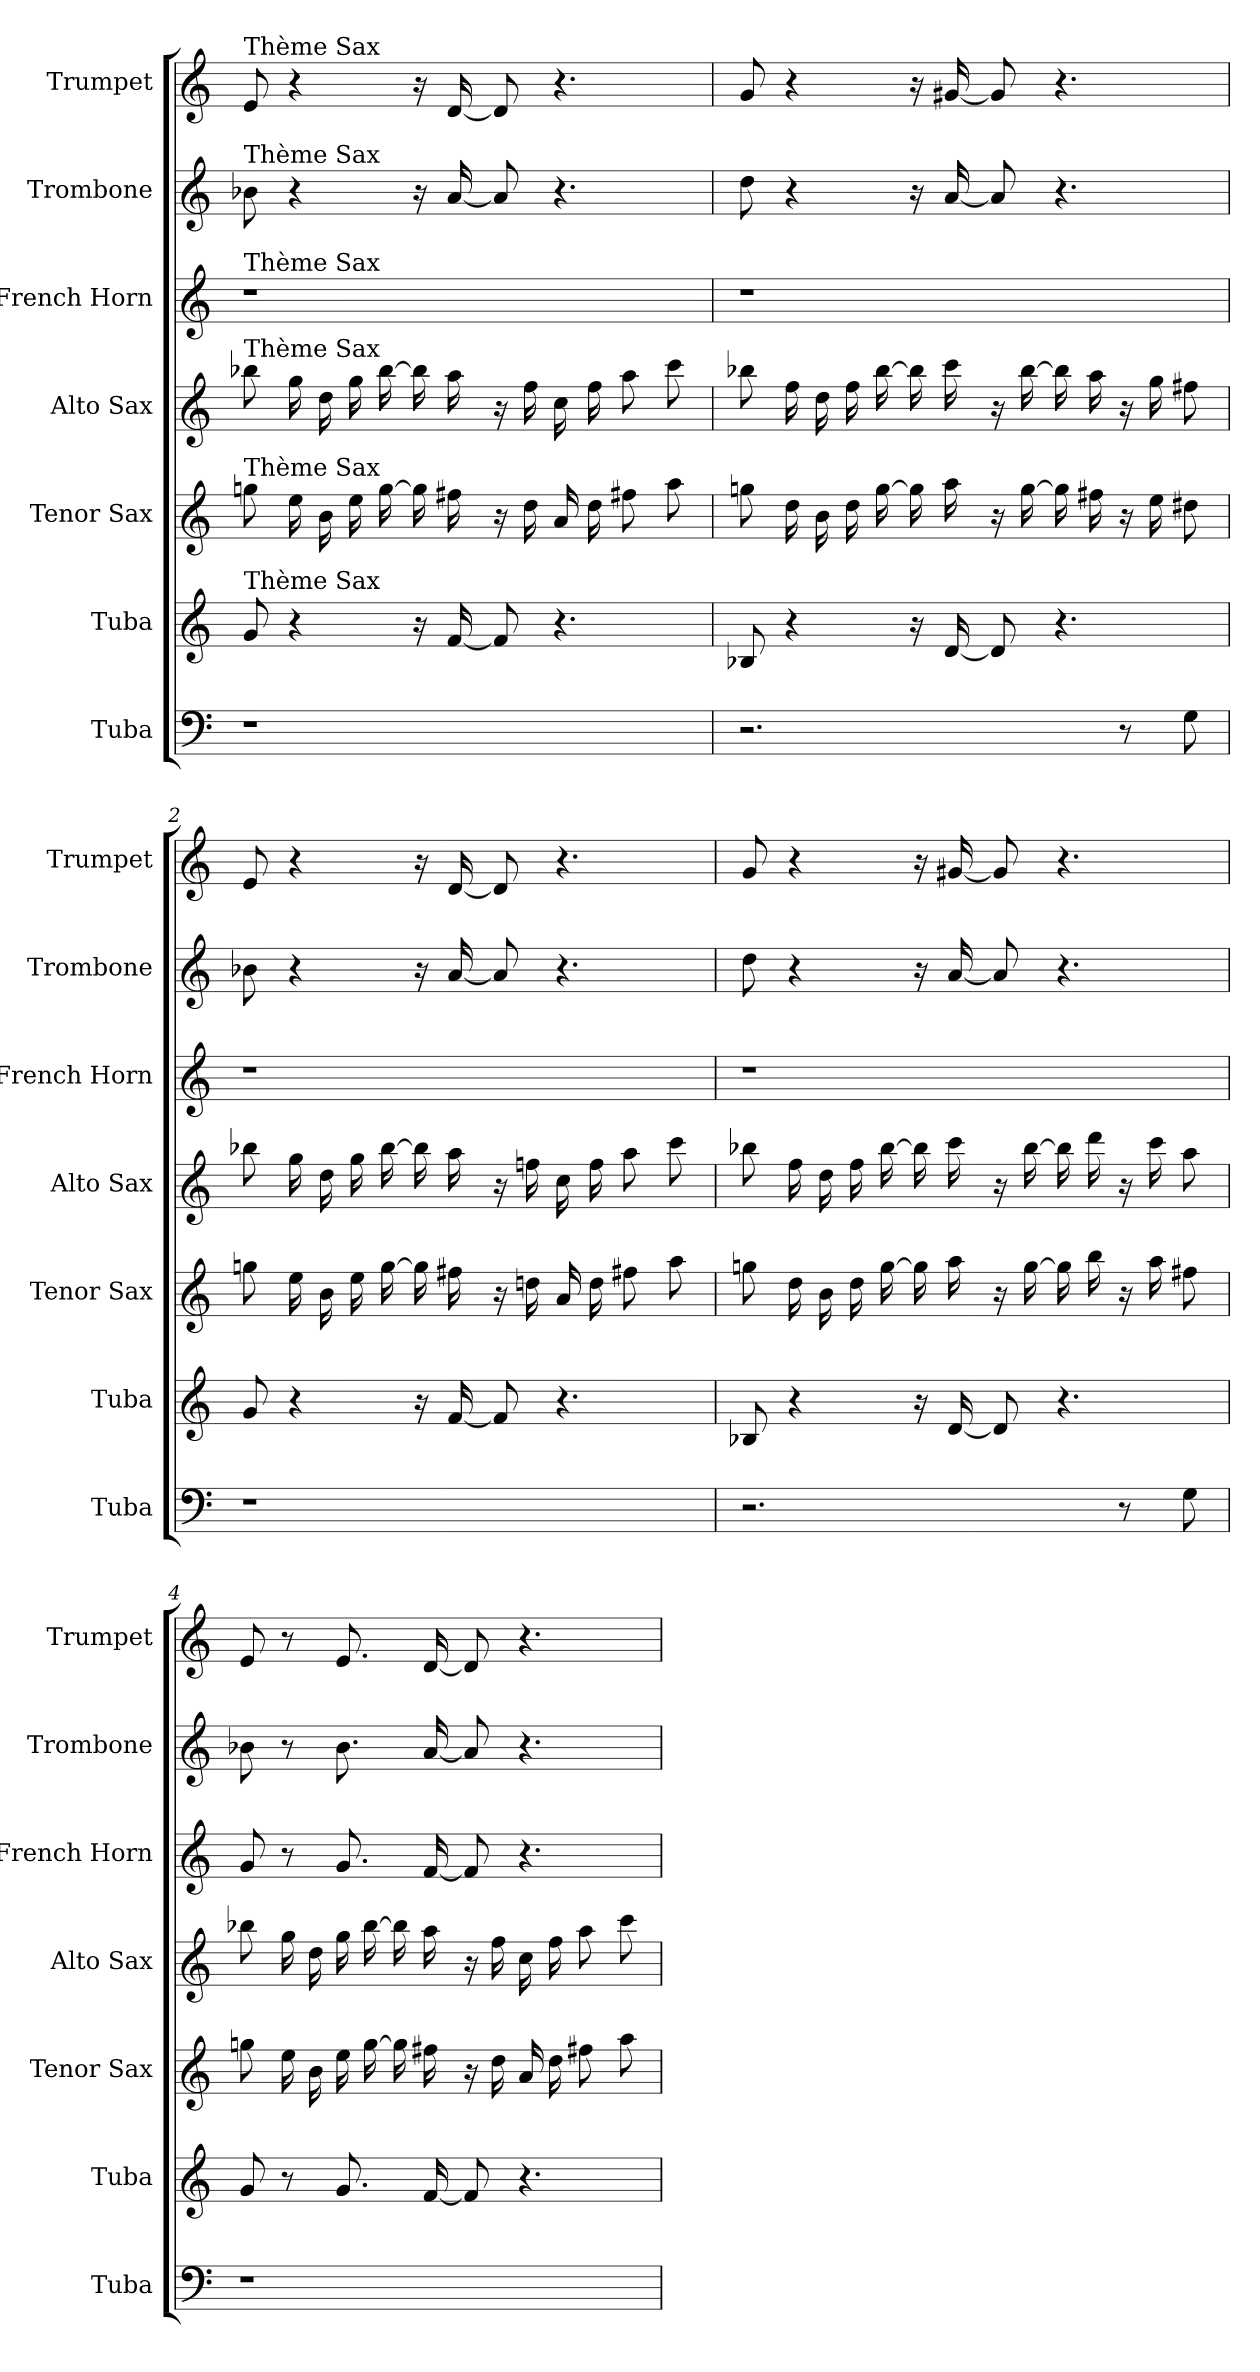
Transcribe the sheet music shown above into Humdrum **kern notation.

**kern	**kern	**kern	**kern	**kern	**kern	**kern
*part7	*part6	*part5	*part4	*part3	*part2	*part1
*staff7	*staff6	*staff5	*staff4	*staff3	*staff2	*staff1
*I"Tuba	*I"Tuba	*I"Tenor Sax	*I"Alto Sax	*I"French Horn	*I"Trombone	*I"Trumpet
*I'Tuba	*I'Tuba	*I'Tenor Sax	*I'Alto Sax	*I'French Horn	*I'Trombone	*I'Trumpet
*clefF4	*clefG2	*clefG2	*clefG2	*clefG2	*clefG2	*clefG2
*ITrd8c14	*ITrd15c26	*ITrd5c9	*ITrd8c14	*ITrd8c14	*ITrd8c14	*ITrd1c2
=	=	=	=	=	=	=
!	!	!	!	!	!	!LO:TX:a:t=Thème Sax
!	!	!	!	!	!LO:TX:a:t=Thème Sax	!
!	!	!	!	!LO:TX:a:t=Thème Sax	!	!
!	!	!	!LO:TX:a:t=Thème Sax	!	!	!
!	!	!LO:TX:a:t=Thème Sax	!	!	!	!
!	!LO:TX:a:t=Thème Sax	!	!	!	!	!
1r	8GG	8b-	8b-	1r	8B-	8d
.	4r	16g	16g	.	4r	4r
.	.	16d	16d	.	.	.
.	.	16g	16g	.	.	.
.	.	[16b-	[16b-	.	.	.
.	16r	16b-]	16b-]	.	16r	16r
.	[16FF	16an	16a	.	[16A	[16c
.	8FF]	16r	16r	.	8A]	8c]
.	.	16f	16f	.	.	.
.	4.r	16c	16c	.	4.r	4.r
.	.	16f	16f	.	.	.
.	.	8an	8a	.	.	.
.	.	8cc	8cc	.	.	.
=1	=1	=1	=1	=1	=1	=1
2.r	8BBB-	8b-	8b-	1r	8d	8f
.	4r	16f	16f	.	4r	4r
.	.	16d	16d	.	.	.
.	.	16f	16f	.	.	.
.	.	[16b-	[16b-	.	.	.
.	16r	16b-]	16b-]	.	16r	16r
.	[16DD	16cc	16cc	.	[16A	[16f#X
.	8DD]	16r	16r	.	8A]	8f#]
.	.	[16b-	[16b-	.	.	.
.	4.r	16b-]	16b-]	.	4.r	4.r
.	.	16an	16a	.	.	.
8r	.	16r	16r	.	.	.
.	.	16g	16g	.	.	.
8GG	.	8f#X	8f#X	.	.	.
=2	=2	=2	=2	=2	=2	=2
1r	8GG	8b-	8b-	1r	8B-	8d
.	4r	16g	16g	.	4r	4r
.	.	16d	16d	.	.	.
.	.	16g	16g	.	.	.
.	.	[16b-	[16b-	.	.	.
.	16r	16b-]	16b-]	.	16r	16r
.	[16FF	16an	16a	.	[16A	[16c
.	8FF]	16r	16r	.	8A]	8c]
.	.	16fn	16fn	.	.	.
.	4.r	16c	16c	.	4.r	4.r
.	.	16f	16f	.	.	.
.	.	8an	8a	.	.	.
.	.	8cc	8cc	.	.	.
=3	=3	=3	=3	=3	=3	=3
2.r	8BBB-	8b-	8b-	1r	8d	8f
.	4r	16f	16f	.	4r	4r
.	.	16d	16d	.	.	.
.	.	16f	16f	.	.	.
.	.	[16b-	[16b-	.	.	.
.	16r	16b-]	16b-]	.	16r	16r
.	[16DD	16cc	16cc	.	[16A	[16f#X
.	8DD]	16r	16r	.	8A]	8f#]
.	.	[16b-	[16b-	.	.	.
.	4.r	16b-]	16b-]	.	4.r	4.r
.	.	16dd	16dd	.	.	.
8r	.	16r	16r	.	.	.
.	.	16cc	16cc	.	.	.
8GG	.	8an	8a	.	.	.
=4	=4	=4	=4	=4	=4	=4
1r	8GG	8b-	8b-	8G	8B-	8d
.	8r	16g	16g	8r	8r	8r
.	.	16d	16d	.	.	.
.	8.GG	16g	16g	8.G	8.B-	8.d
.	.	[16b-	[16b-	.	.	.
.	.	16b-]	16b-]	.	.	.
.	[16FF	16an	16a	[16F	[16A	[16c
.	8FF]	16r	16r	8F]	8A]	8c]
.	.	16f	16f	.	.	.
.	4.r	16c	16c	4.r	4.r	4.r
.	.	16f	16f	.	.	.
.	.	8an	8a	.	.	.
.	.	8cc	8cc	.	.	.
=	=	=	=	=	=	=
*-	*-	*-	*-	*-	*-	*-
